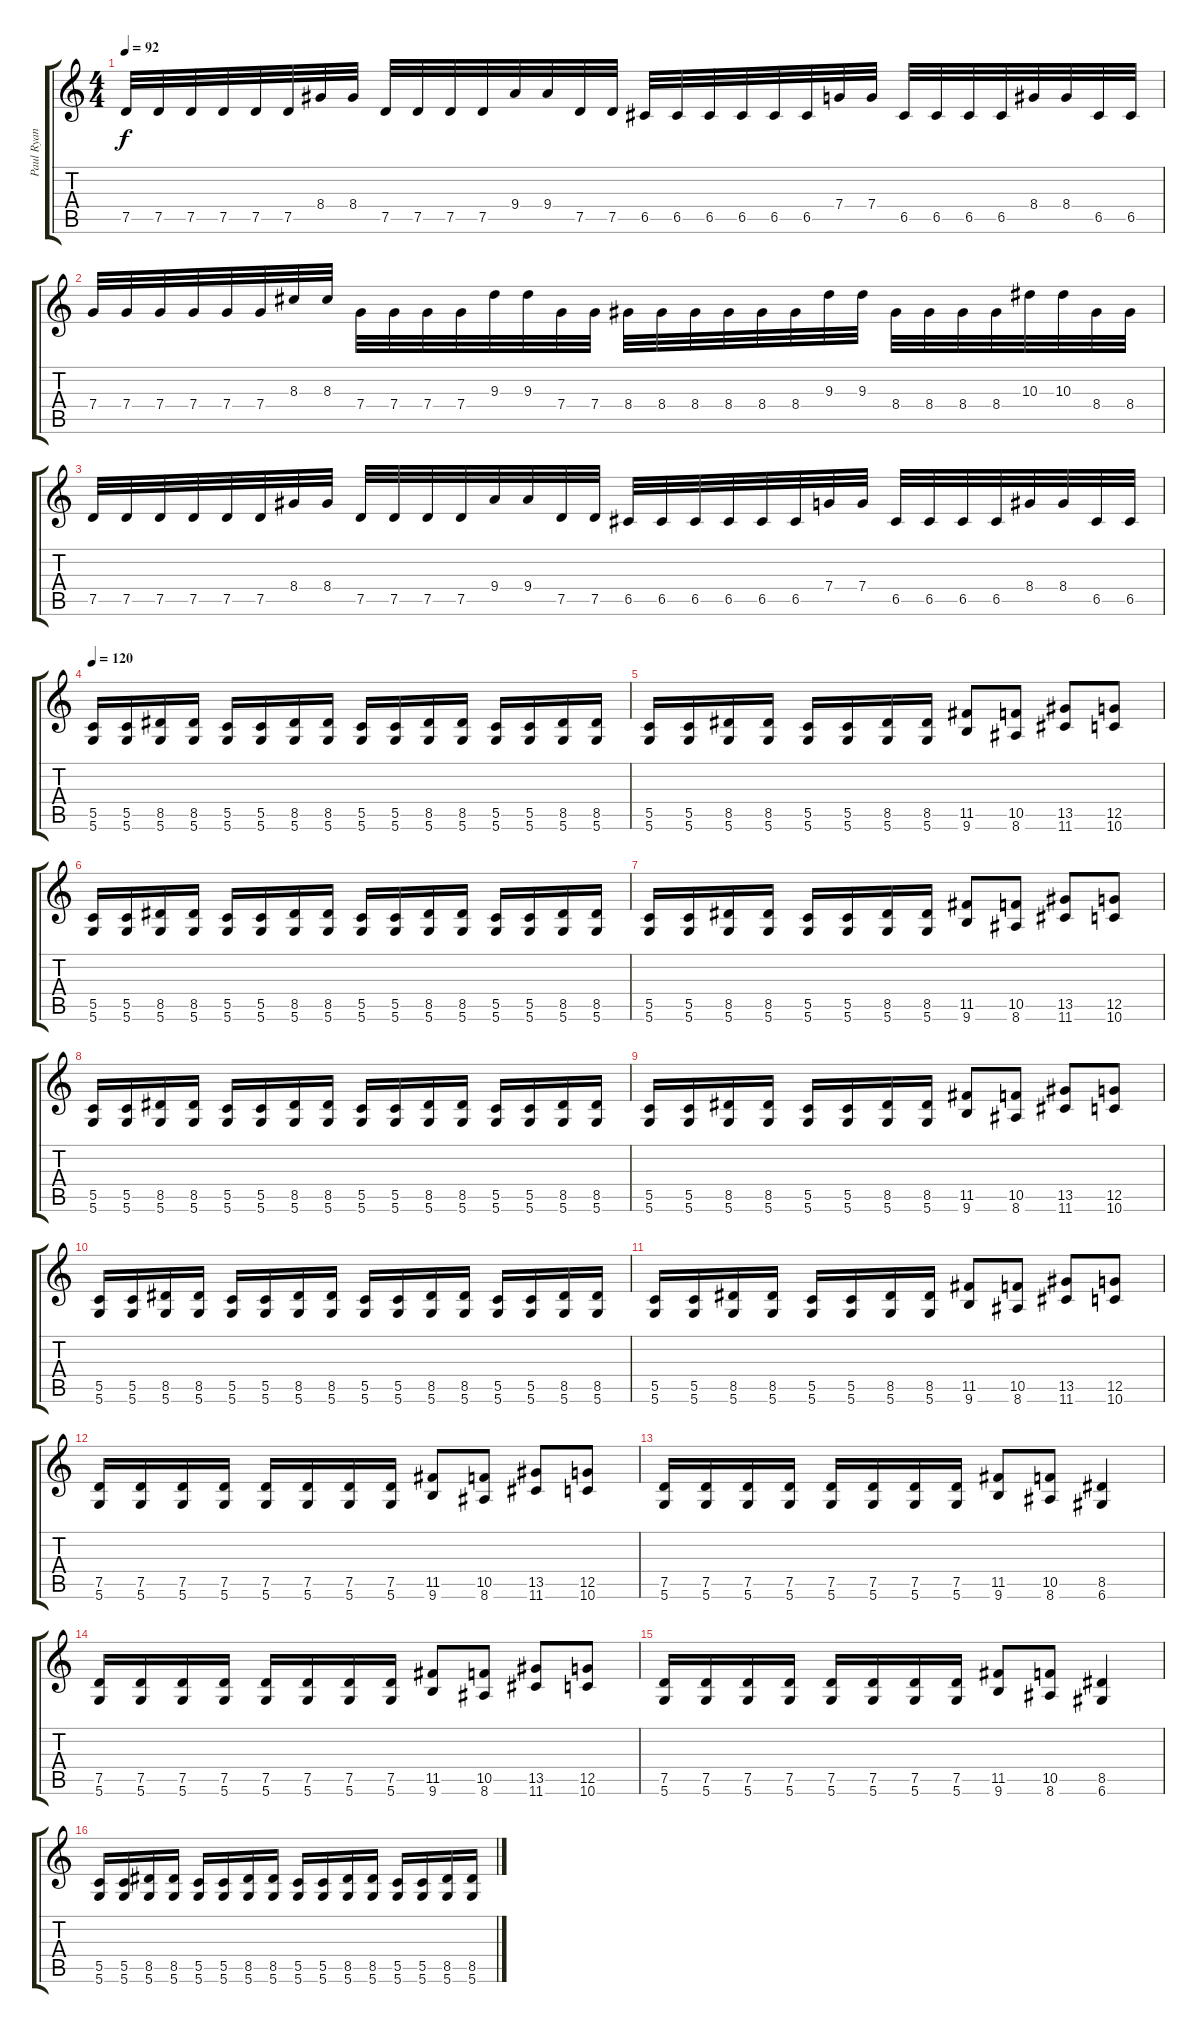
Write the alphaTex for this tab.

\track ("Paul Ryan (Guitar)" "Paul Ryan ") {instrument distortionguitar}
\staff {score tabs}
\tuning (D4 A3 F3 C3 G2 D2) {hide}
\ts (4 4)
\tempo 92
\clef g2
\ks c
7.5.32{dy f} 7.5.32 7.5.32 7.5.32 7.5.32 7.5.32 8.4.32 8.4.32 7.5.32 7.5.32 7.5.32 7.5.32 9.4.32 9.4.32 7.5.32 7.5.32 6.5.32 6.5.32 6.5.32 6.5.32 6.5.32 6.5.32 7.4.32 7.4.32 6.5.32 6.5.32 6.5.32 6.5.32 8.4.32 8.4.32 6.5.32 6.5.32 |
7.4.32 7.4.32 7.4.32 7.4.32 7.4.32 7.4.32 8.3.32 8.3.32 7.4.32 7.4.32 7.4.32 7.4.32 9.3.32 9.3.32 7.4.32 7.4.32 8.4.32 8.4.32 8.4.32 8.4.32 8.4.32 8.4.32 9.3.32 9.3.32 8.4.32 8.4.32 8.4.32 8.4.32 10.3.32 10.3.32 8.4.32 8.4.32 |
7.5.32 7.5.32 7.5.32 7.5.32 7.5.32 7.5.32 8.4.32 8.4.32 7.5.32 7.5.32 7.5.32 7.5.32 9.4.32 9.4.32 7.5.32 7.5.32 6.5.32 6.5.32 6.5.32 6.5.32 6.5.32 6.5.32 7.4.32 7.4.32 6.5.32 6.5.32 6.5.32 6.5.32 8.4.32 8.4.32 6.5.32 6.5.32 |
\tempo 120
(5.5 5.6).16 (5.5 5.6).16 (8.5 5.6).16 (8.5 5.6).16 (5.5 5.6).16 (5.5 5.6).16 (8.5 5.6).16 (8.5 5.6).16 (5.5 5.6).16 (5.5 5.6).16 (8.5 5.6).16 (8.5 5.6).16 (5.5 5.6).16 (5.5 5.6).16 (8.5 5.6).16 (8.5 5.6).16 |
(5.5 5.6).16 (5.5 5.6).16 (8.5 5.6).16 (8.5 5.6).16 (5.5 5.6).16 (5.5 5.6).16 (8.5 5.6).16 (8.5 5.6).16 (11.5 9.6).8 (10.5 8.6).8 (13.5 11.6).8 (12.5 10.6).8 |
(5.5 5.6).16 (5.5 5.6).16 (8.5 5.6).16 (8.5 5.6).16 (5.5 5.6).16 (5.5 5.6).16 (8.5 5.6).16 (8.5 5.6).16 (5.5 5.6).16 (5.5 5.6).16 (8.5 5.6).16 (8.5 5.6).16 (5.5 5.6).16 (5.5 5.6).16 (8.5 5.6).16 (8.5 5.6).16 |
(5.5 5.6).16 (5.5 5.6).16 (8.5 5.6).16 (8.5 5.6).16 (5.5 5.6).16 (5.5 5.6).16 (8.5 5.6).16 (8.5 5.6).16 (11.5 9.6).8 (10.5 8.6).8 (13.5 11.6).8 (12.5 10.6).8 |
(5.5 5.6).16 (5.5 5.6).16 (8.5 5.6).16 (8.5 5.6).16 (5.5 5.6).16 (5.5 5.6).16 (8.5 5.6).16 (8.5 5.6).16 (5.5 5.6).16 (5.5 5.6).16 (8.5 5.6).16 (8.5 5.6).16 (5.5 5.6).16 (5.5 5.6).16 (8.5 5.6).16 (8.5 5.6).16 |
(5.5 5.6).16 (5.5 5.6).16 (8.5 5.6).16 (8.5 5.6).16 (5.5 5.6).16 (5.5 5.6).16 (8.5 5.6).16 (8.5 5.6).16 (11.5 9.6).8 (10.5 8.6).8 (13.5 11.6).8 (12.5 10.6).8 |
(5.5 5.6).16 (5.5 5.6).16 (8.5 5.6).16 (8.5 5.6).16 (5.5 5.6).16 (5.5 5.6).16 (8.5 5.6).16 (8.5 5.6).16 (5.5 5.6).16 (5.5 5.6).16 (8.5 5.6).16 (8.5 5.6).16 (5.5 5.6).16 (5.5 5.6).16 (8.5 5.6).16 (8.5 5.6).16 |
(5.5 5.6).16 (5.5 5.6).16 (8.5 5.6).16 (8.5 5.6).16 (5.5 5.6).16 (5.5 5.6).16 (8.5 5.6).16 (8.5 5.6).16 (11.5 9.6).8 (10.5 8.6).8 (13.5 11.6).8 (12.5 10.6).8 |
(7.5 5.6).16 (7.5 5.6).16 (7.5 5.6).16 (7.5 5.6).16 (7.5 5.6).16 (7.5 5.6).16 (7.5 5.6).16 (7.5 5.6).16 (11.5 9.6).8 (10.5 8.6).8 (13.5 11.6).8 (12.5 10.6).8 |
(7.5 5.6).16 (7.5 5.6).16 (7.5 5.6).16 (7.5 5.6).16 (7.5 5.6).16 (7.5 5.6).16 (7.5 5.6).16 (7.5 5.6).16 (11.5 9.6).8 (10.5 8.6).8 (8.5 6.6).4 |
(7.5 5.6).16 (7.5 5.6).16 (7.5 5.6).16 (7.5 5.6).16 (7.5 5.6).16 (7.5 5.6).16 (7.5 5.6).16 (7.5 5.6).16 (11.5 9.6).8 (10.5 8.6).8 (13.5 11.6).8 (12.5 10.6).8 |
(7.5 5.6).16 (7.5 5.6).16 (7.5 5.6).16 (7.5 5.6).16 (7.5 5.6).16 (7.5 5.6).16 (7.5 5.6).16 (7.5 5.6).16 (11.5 9.6).8 (10.5 8.6).8 (8.5 6.6).4 |
(5.5 5.6).16 (5.5 5.6).16 (8.5 5.6).16 (8.5 5.6).16 (5.5 5.6).16 (5.5 5.6).16 (8.5 5.6).16 (8.5 5.6).16 (5.5 5.6).16 (5.5 5.6).16 (8.5 5.6).16 (8.5 5.6).16 (5.5 5.6).16 (5.5 5.6).16 (8.5 5.6).16 (8.5 5.6).16
